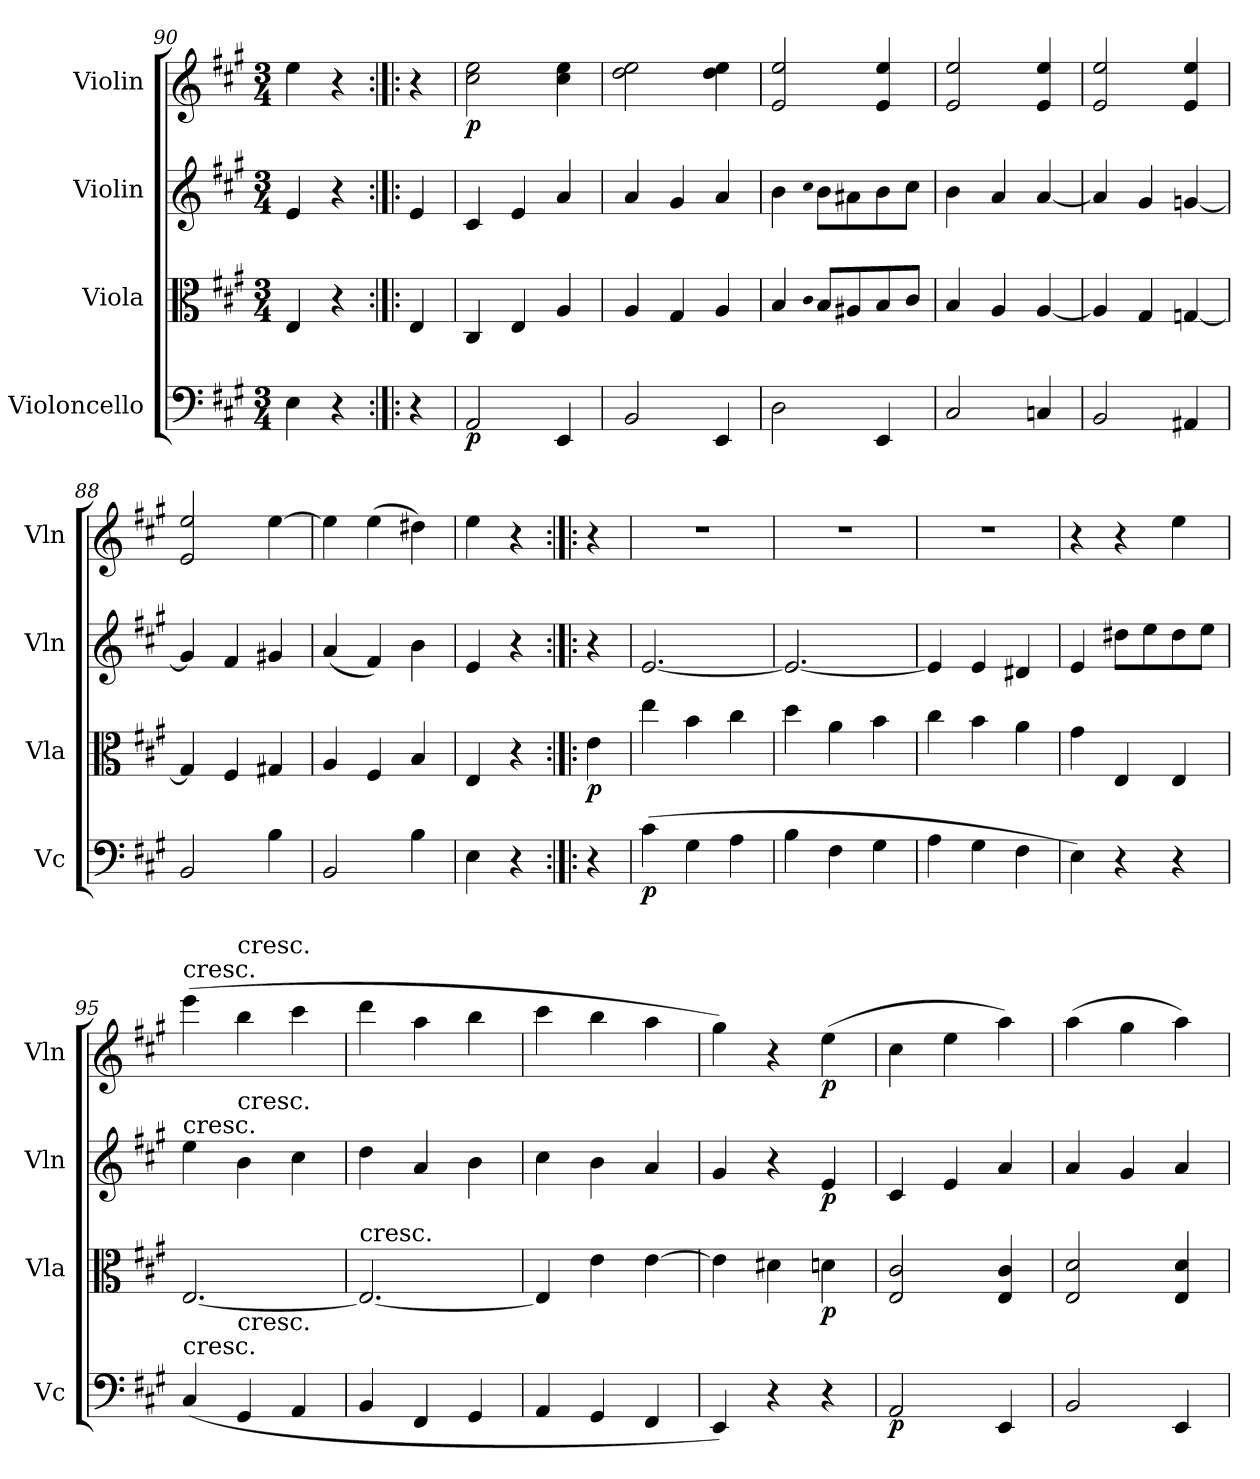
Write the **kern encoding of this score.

**kern	**dynam	**kern	**dynam	**kern	**dynam	**kern	**dynam
*part4	*part4	*part3	*part3	*part2	*part2	*part1	*part1
*staff4	*staff4	*staff3	*staff3	*staff2	*staff2	*staff1	*staff1
*I"Violoncello	*	*I"Viola	*	*I"Violin	*	*I"Violin	*
*I'Vc	*	*I'Vla	*	*I'Vln	*	*I'Vln	*
*clefF4	*	*clefC3	*	*clefG2	*	*clefG2	*
*k[f#c#g#]	*	*k[f#c#g#]	*	*k[f#c#g#]	*	*k[f#c#g#]	*
*A:	*	*A:	*	*A:	*	*A:	*
*M3/4	*	*M3/4	*	*M3/4	*	*M3/4	*
=90	=90	=90	=90	=90	=90	=90	=90
4E\	.	4E/	.	4e/	.	4ee\	.
4r	.	4r	.	4r	.	4r	.
=:|!|:	=:|!|:	=:|!|:	=:|!|:	=:|!|:	=:|!|:	=:|!|:	=:|!|:
4r	.	4E/	.	4e/	.	4r	.
=83	=83	=83	=83	=83	=83	=83	=83
2AA/	p	4C#/	.	4c#/	.	2cc#\ 2ee\	p
.	.	4E/	.	4e/	.	.	.
4EE/	.	4A/	.	4a/	.	4cc#\ 4ee\	.
=84	=84	=84	=84	=84	=84	=84	=84
2BB/	.	4A/	.	4a/	.	2dd\ 2ee\	.
.	.	4G#/	.	4g#/	.	.	.
4EE/	.	4A/	.	4a/	.	4dd\ 4ee\	.
=85	=85	=85	=85	=85	=85	=85	=85
2D\	.	4B/	.	4b\	.	2e/ 2ee/	.
.	.	qc#	.	qcc#	.	.	.
.	.	8B/L	.	8b\L	.	.	.
.	.	8A#X/	.	8a#X\	.	.	.
4EE/	.	8B/	.	8b\	.	4e/ 4ee/	.
.	.	8c#/J	.	8cc#\J	.	.	.
=86	=86	=86	=86	=86	=86	=86	=86
2C#/	.	4B/	.	4b\	.	2e/ 2ee/	.
.	.	4A/	.	4a/	.	.	.
4Cn/	.	[4A/	.	[4a/	.	4e/ 4ee/	.
=87	=87	=87	=87	=87	=87	=87	=87
2BB/	.	4A/]	.	4a/]	.	2e/ 2ee/	.
.	.	4G#/	.	4g#/	.	.	.
4AA#X/	.	[4Gn/	.	[4gn/	.	4e/ 4ee/	.
=88	=88	=88	=88	=88	=88	=88	=88
2BB/	.	4G/]	.	4g/]	.	2e/ 2ee/	.
.	.	4F#/	.	4f#/	.	.	.
4B\	.	4G#X/	.	4g#X/	.	[4ee\	.
=89	=89	=89	=89	=89	=89	=89	=89
2BB/	.	4A/	.	(4a/	.	4ee\]	.
.	.	4F#/	.	4f#/)	.	(4ee\	.
4B\	.	4B/	.	4b\	.	4dd#X\)	.
=90	=90	=90	=90	=90	=90	=90	=90
4E\	.	4E/	.	4e/	.	4ee\	.
4r	.	4r	.	4r	.	4r	.
=:|!|:	=:|!|:	=:|!|:	=:|!|:	=:|!|:	=:|!|:	=:|!|:	=:|!|:
4r	.	4e\	p	4r	.	4r	.
=91	=91	=91	=91	=91	=91	=91	=91
(4c#\	p	4ee\	.	[2.e/	.	2.r	.
4G#\	.	4b\	.	.	.	.	.
4A\	.	4cc#\	.	.	.	.	.
=92	=92	=92	=92	=92	=92	=92	=92
4B\	.	4dd\	.	2.e/_	.	2.r	.
4F#\	.	4a\	.	.	.	.	.
4G#\	.	4b\	.	.	.	.	.
=93	=93	=93	=93	=93	=93	=93	=93
4A\	.	4cc#\	.	4e/]	.	2.r	.
4G#\	.	4b\	.	4e/	.	.	.
4F#\	.	4a\	.	4d#X/	.	.	.
=94	=94	=94	=94	=94	=94	=94	=94
4E\)	.	4g#\	.	4e/	.	4r	.
4r	.	4E/	.	8dd#X\L	.	4r	.
.	.	.	.	8ee\	.	.	.
4r	.	4E/	.	8dd#\	.	4ee\	.
.	.	.	.	8ee\J	.	.	.
=95	=95	=95	=95	=95	=95	=95	=95
!	!	!	!	!	!	!LO:TX:t=cresc.	!
!	!	!	!	!LO:TX:t=cresc.	!	!	!
!LO:TX:t=cresc.	!	!	!	!	!	!	!
(4C#/	.	[2.E/	.	4ee\	.	(4eee\	.
!	!	!	!	!	!	!LO:TX:t=cresc.	!
!	!	!	!	!LO:TX:t=cresc.	!	!	!
!LO:TX:t=cresc.	!	!	!	!	!	!	!
4GG#/	.	.	.	4b\	.	4bb\	.
4AA/	.	.	.	4cc#\	.	4ccc#\	.
=96	=96	=96	=96	=96	=96	=96	=96
!	!	!LO:TX:t=cresc.	!	!	!	!	!
4BB/	.	2.E/_	.	4dd\	.	4ddd\	.
4FF#/	.	.	.	4a/	.	4aa\	.
4GG#/	.	.	.	4b\	.	4bb\	.
=97	=97	=97	=97	=97	=97	=97	=97
4AA/	.	4E/]	.	4cc#\	.	4ccc#\	.
4GG#/	.	4e\	.	4b\	.	4bb\	.
4FF#/	.	[4e\	.	4a/	.	4aa\	.
=98	=98	=98	=98	=98	=98	=98	=98
4EE/)	.	4e\]	.	4g#/	.	4gg#\)	.
4r	.	4d#X\	.	4r	.	4r	.
4r	.	4dn\	p	4e/	p	(4ee\	p
=99	=99	=99	=99	=99	=99	=99	=99
2AA/	p	2E/ 2c#/	.	4c#/	.	4cc#\	.
.	.	.	.	4e/	.	4ee\	.
4EE/	.	4E/ 4c#/	.	4a/	.	4aa\)	.
=100	=100	=100	=100	=100	=100	=100	=100
2BB/	.	2E/ 2d/	.	4a/	.	(4aa\	.
.	.	.	.	4g#/	.	4gg#\	.
4EE/	.	4E/ 4d/	.	4a/	.	4aa\)	.
=	=	=	=	=	=	=	=
*-	*-	*-	*-	*-	*-	*-	*-
